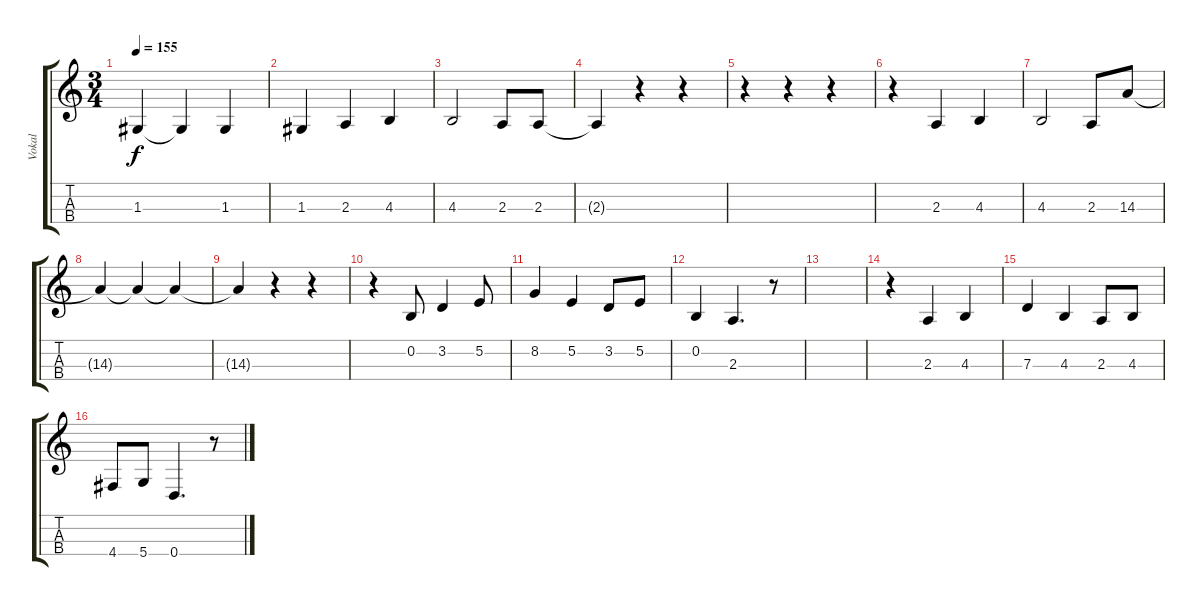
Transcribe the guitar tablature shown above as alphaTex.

\track ("Vokal" "Vokal") {instrument acousticgrandpiano}
\staff {score tabs}
\tuning (E4 B3 G3 D3) {hide}
\ts (3 4)
\tempo 155
\clef g2
\ks c
1.3.4{dy f} 1.3{t}.4 1.3.4 |
1.3.4 2.3.4 4.3.4 |
4.3.2 2.3.8 2.3.8 |
2.3{t}.4 r.4 r.4 |
r.4 r.4 r.4 |
r.4 2.3.4 4.3.4 |
4.3.2 2.3.8 14.3.8 |
14.3{t}.4 14.3{t}.4 14.3{t}.4 |
14.3{t}.4 r.4 r.4 |
r.4 0.2.8 3.2.4 5.2.8 |
8.2.4 5.2.4 3.2.8 5.2.8 |
0.2.4 2.3.4{d} r.8 |
|
r.4 2.3.4 4.3.4 |
7.3.4 4.3.4 2.3.8 4.3.8 |
4.4.8 5.4.8 0.4.4{d} r.8
